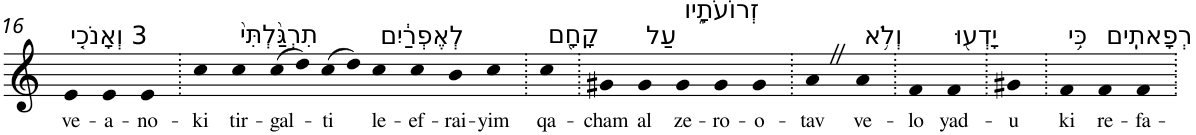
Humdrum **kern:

**kern	**text
*part1	*part1
*staff1	*staff1
*I"Piano	*
*I'Pno	*
!!LO:PB:g=z
*clefG2	*
*k[]	*
=16	=16
!LO:TX:a:t=3 וְאָנֹכִ֤י	!
!	!LO:LY:b
4e	ve-
!	!LO:LY:b
4e	-a-
!	!LO:LY:b
4e	-no-
=17.	=17.
!	!LO:LY:b
4cc	-ki
!LO:TX:a:t=תִרְגַּ֙לְתִּי֙	!
!	!LO:LY:b
4cc	tir-
!	!LO:LY:b
(>8cc	-gal-
8dd)	.
!	!LO:LY:b
(>8cc	-ti
8dd)	.
!LO:TX:a:t=לְאֶפְרַ֔יִם	!
!	!LO:LY:b
4cc	le-
!	!LO:LY:b
4cc	-ef-
!	!LO:LY:b
4b	-rai-
!	!LO:LY:b
4cc	-yim
=18.	=18.
!LO:TX:a:t=קָחָ֖ם	!
!	!LO:LY:b
4cc	qa-
=19.	=19.
!	!LO:LY:b
4g#X	-cham
!LO:TX:a:t=עַל	!
!	!LO:LY:b
4g#	al
!LO:TX:a:t=זְרוֹעֹתָ֑יו	!
!	!LO:LY:b
4g#	ze-
!	!LO:LY:b
4g#	-ro-
!	!LO:LY:b
4g#	-o-
=20.	=20.
!	!LO:LY:b
4aZ	-tav
!LO:TX:a:t=וְלֹ֥א	!
!	!LO:LY:b
4a	ve-
=21.	=21.
!	!LO:LY:b
4f	-lo
!LO:TX:a:t=יָדְע֖וּ	!
!	!LO:LY:b
4f	yad-
=22.	=22.
!	!LO:LY:b
4g#X	-u
=23.	=23.
!LO:TX:a:t=כִּ֥י	!
!	!LO:LY:b
4f	ki
!LO:TX:a:t=רְפָאתִֽים	!
!	!LO:LY:b
4f	re-
!	!LO:LY:b
4f	-fa-
=.	=.
*-	*-
